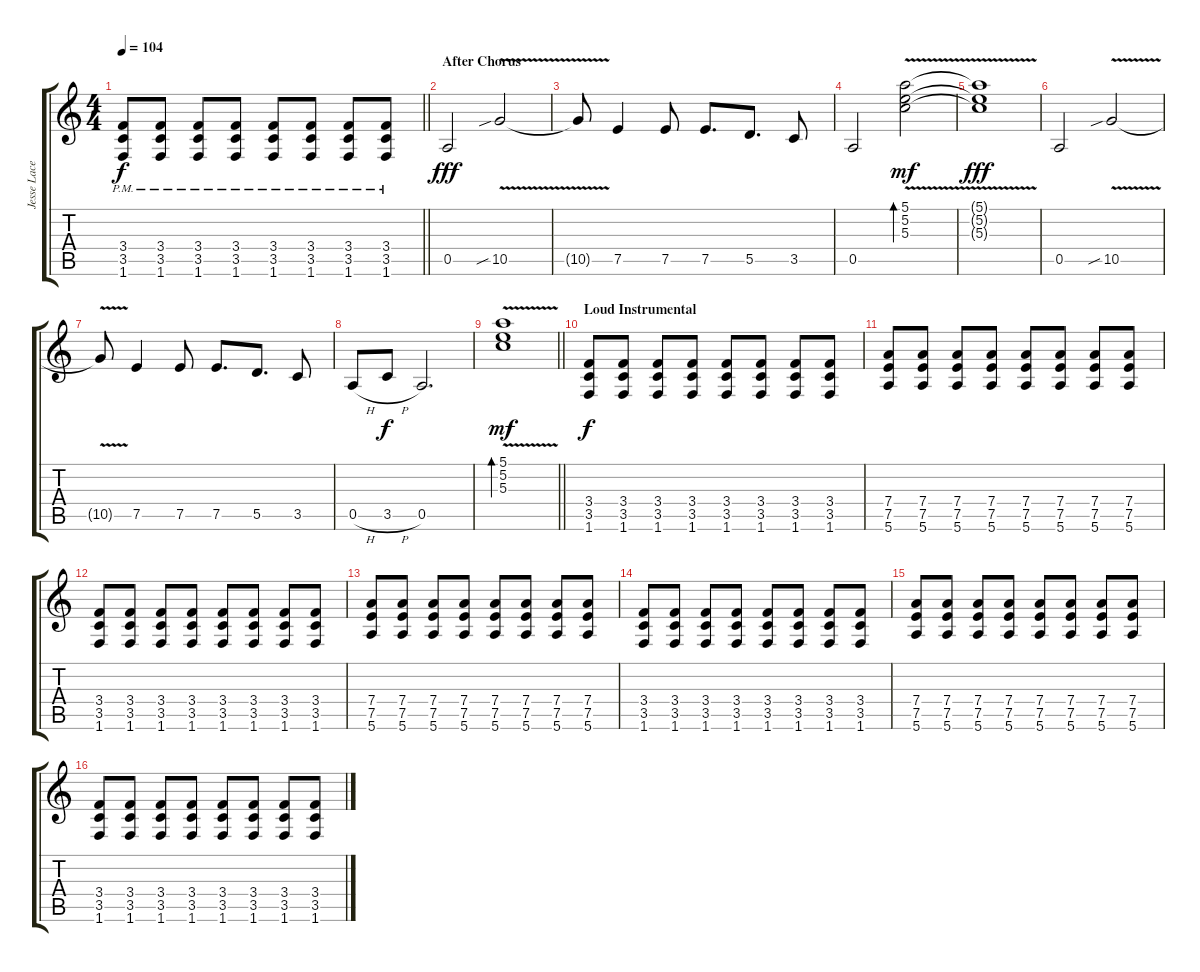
\track ("Jesse Lacey -  Guitar" "Jesse Lace") {instrument overdrivenguitar}
\staff {score tabs}
\tuning (E4 B3 G3 D3 A2 E2) {hide}
\ts (4 4)
\tempo 104
\clef g2
\barLineRight lightlight
\ks c
(3.4{pm} 3.5{pm} 1.6{pm}).8{dy f} (3.4{pm} 3.5{pm} 1.6{pm}).8 (3.4{pm} 3.5{pm} 1.6{pm}).8 (3.4{pm} 3.5{pm} 1.6{pm}).8 (3.4{pm} 3.5{pm} 1.6{pm}).8 (3.4{pm} 3.5{pm} 1.6{pm}).8 (3.4{pm} 3.5{pm} 1.6{pm}).8 (3.4{pm} 3.5{pm} 1.6{pm}).8 |
\section ("" "After Chorus")
0.5.2{dy fff} 10.5{v sib}.2 |
10.5{t}.8 7.5.4 7.5.8 7.5.8{d} 5.5.8{d} 3.5.8 |
0.5.2 (5.1{v} 5.2 5.3).2{bd 240 dy mf} |
(5.1{t} 5.2{t} 5.3{t}).1{dy fff} |
0.5.2 10.5{v sib}.2 |
10.5{t}.8 7.5.4 7.5.8 7.5.8{d} 5.5.8{d} 3.5.8 |
0.5{h}.8 3.5{h}.8{dy f} 0.5.2{d} |
\barLineRight lightlight
(5.1{v} 5.2 5.3).1{bd 480 dy mf} |
\section ("" "Loud Instrumental")
(3.4 3.5 1.6).8{dy f instrument overdrivenguitar} (3.4 3.5 1.6).8 (3.4 3.5 1.6).8 (3.4 3.5 1.6).8 (3.4 3.5 1.6).8 (3.4 3.5 1.6).8 (3.4 3.5 1.6).8 (3.4 3.5 1.6).8 |
(7.4 7.5 5.6).8 (7.4 7.5 5.6).8 (7.4 7.5 5.6).8 (7.4 7.5 5.6).8 (7.4 7.5 5.6).8 (7.4 7.5 5.6).8 (7.4 7.5 5.6).8 (7.4 7.5 5.6).8 |
(3.4 3.5 1.6).8 (3.4 3.5 1.6).8 (3.4 3.5 1.6).8 (3.4 3.5 1.6).8 (3.4 3.5 1.6).8 (3.4 3.5 1.6).8 (3.4 3.5 1.6).8 (3.4 3.5 1.6).8 |
(7.4 7.5 5.6).8 (7.4 7.5 5.6).8 (7.4 7.5 5.6).8 (7.4 7.5 5.6).8 (7.4 7.5 5.6).8 (7.4 7.5 5.6).8 (7.4 7.5 5.6).8 (7.4 7.5 5.6).8 |
(3.4 3.5 1.6).8 (3.4 3.5 1.6).8 (3.4 3.5 1.6).8 (3.4 3.5 1.6).8 (3.4 3.5 1.6).8 (3.4 3.5 1.6).8 (3.4 3.5 1.6).8 (3.4 3.5 1.6).8 |
(7.4 7.5 5.6).8 (7.4 7.5 5.6).8 (7.4 7.5 5.6).8 (7.4 7.5 5.6).8 (7.4 7.5 5.6).8 (7.4 7.5 5.6).8 (7.4 7.5 5.6).8 (7.4 7.5 5.6).8 |
(3.4 3.5 1.6).8 (3.4 3.5 1.6).8 (3.4 3.5 1.6).8 (3.4 3.5 1.6).8 (3.4 3.5 1.6).8 (3.4 3.5 1.6).8 (3.4 3.5 1.6).8 (3.4 3.5 1.6).8
